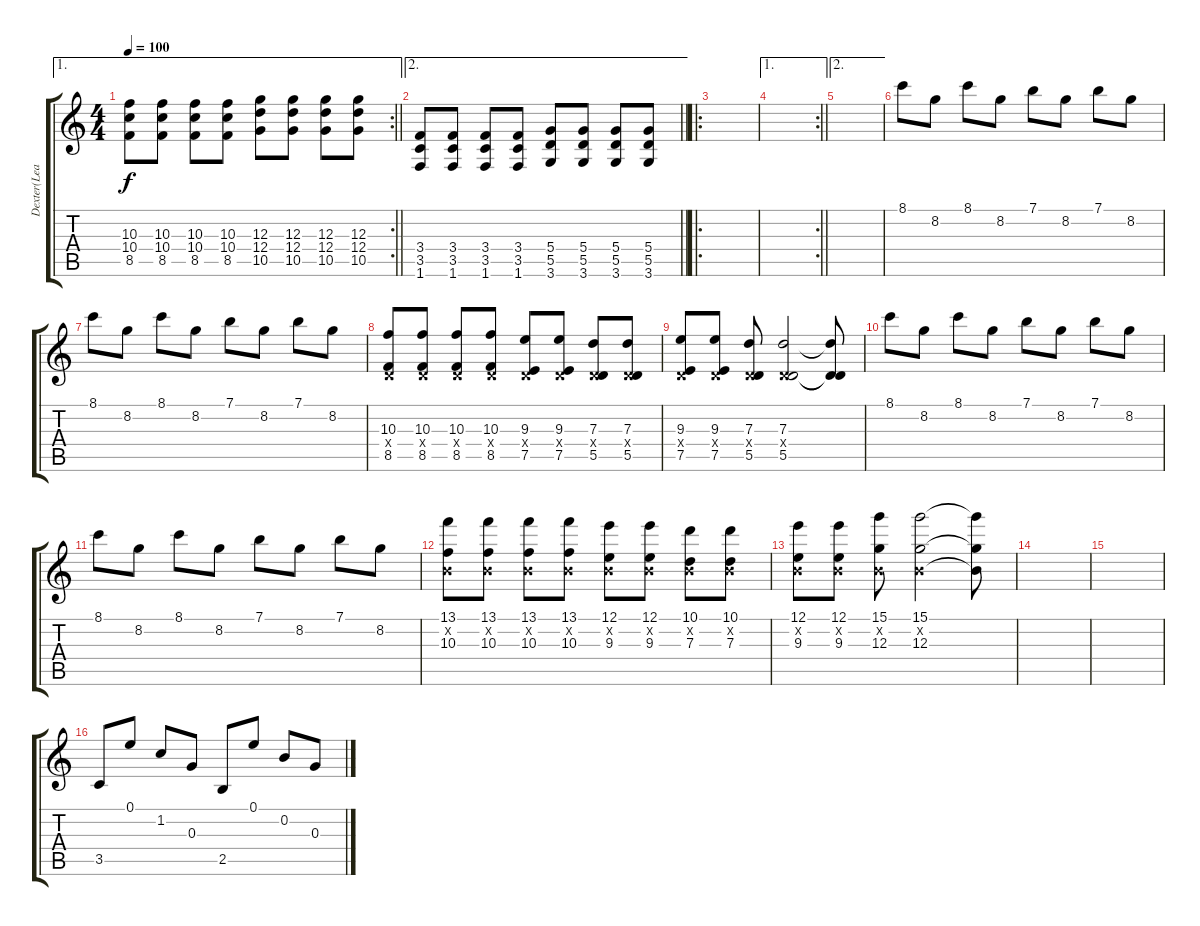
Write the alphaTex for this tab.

\track ("Dexter(Lead/Rhythm)" "Dexter(Lea") {instrument distortionguitar}
\staff {score tabs}
\tuning (E4 B3 G3 D3 A2 E2) {hide}
\ae 1
\rc 2
\ts (4 4)
\tempo 100
\clef g2
\barLineRight lightlight
\ks c
(10.3 10.4 8.5).8{dy f} (10.3 10.4 8.5).8 (10.3 10.4 8.5).8 (10.3 10.4 8.5).8 (12.3 12.4 10.5).8 (12.3 12.4 10.5).8 (12.3 12.4 10.5).8 (12.3 12.4 10.5).8 |
\ae 2
\barLineRight lightlight
(3.4 3.5 1.6).8 (3.4 3.5 1.6).8 (3.4 3.5 1.6).8 (3.4 3.5 1.6).8 (5.4 5.5 3.6).8 (5.4 5.5 3.6).8 (5.4 5.5 3.6).8 (5.4 5.5 3.6).8 |
\ro
|
\ae 1
\rc 2
\barLineRight lightlight
|
\ae 2
|
8.1.8 8.2.8 8.1.8 8.2.8 7.1.8 8.2.8 7.1.8 8.2.8 |
8.1.8 8.2.8 8.1.8 8.2.8 7.1.8 8.2.8 7.1.8 8.2.8 |
(10.3 0.4{x} 8.5).8 (10.3 0.4{x} 8.5).8 (10.3 0.4{x} 8.5).8 (10.3 0.4{x} 8.5).8 (9.3 0.4{x} 7.5).8 (9.3 0.4{x} 7.5).8 (7.3 0.4{x} 5.5).8 (7.3 0.4{x} 5.5).8 |
(9.3 0.4{x} 7.5).8 (9.3 0.4{x} 7.5).8 (7.3 0.4{x} 5.5).8 (7.3 0.4{x} 5.5).2 (7.3{t} 0.4{t} 5.5{t}).8 |
8.1.8 8.2.8 8.1.8 8.2.8 7.1.8 8.2.8 7.1.8 8.2.8 |
8.1.8 8.2.8 8.1.8 8.2.8 7.1.8 8.2.8 7.1.8 8.2.8 |
(13.1 0.2{x} 10.3).8 (13.1 0.2{x} 10.3).8 (13.1 0.2{x} 10.3).8 (13.1 0.2{x} 10.3).8 (12.1 0.2{x} 9.3).8 (12.1 0.2{x} 9.3).8 (10.1 0.2{x} 7.3).8 (10.1 0.2{x} 7.3).8 |
(12.1 0.2{x} 9.3).8 (12.1 0.2{x} 9.3).8 (15.1 0.2{x} 12.3).8 (15.1 0.2{x} 12.3).2 (15.1{t} 0.2{t} 12.3{t}).8 |
|
|
3.5.8 0.1.8 1.2.8 0.3.8 2.5.8 0.1.8 0.2.8 0.3.8
